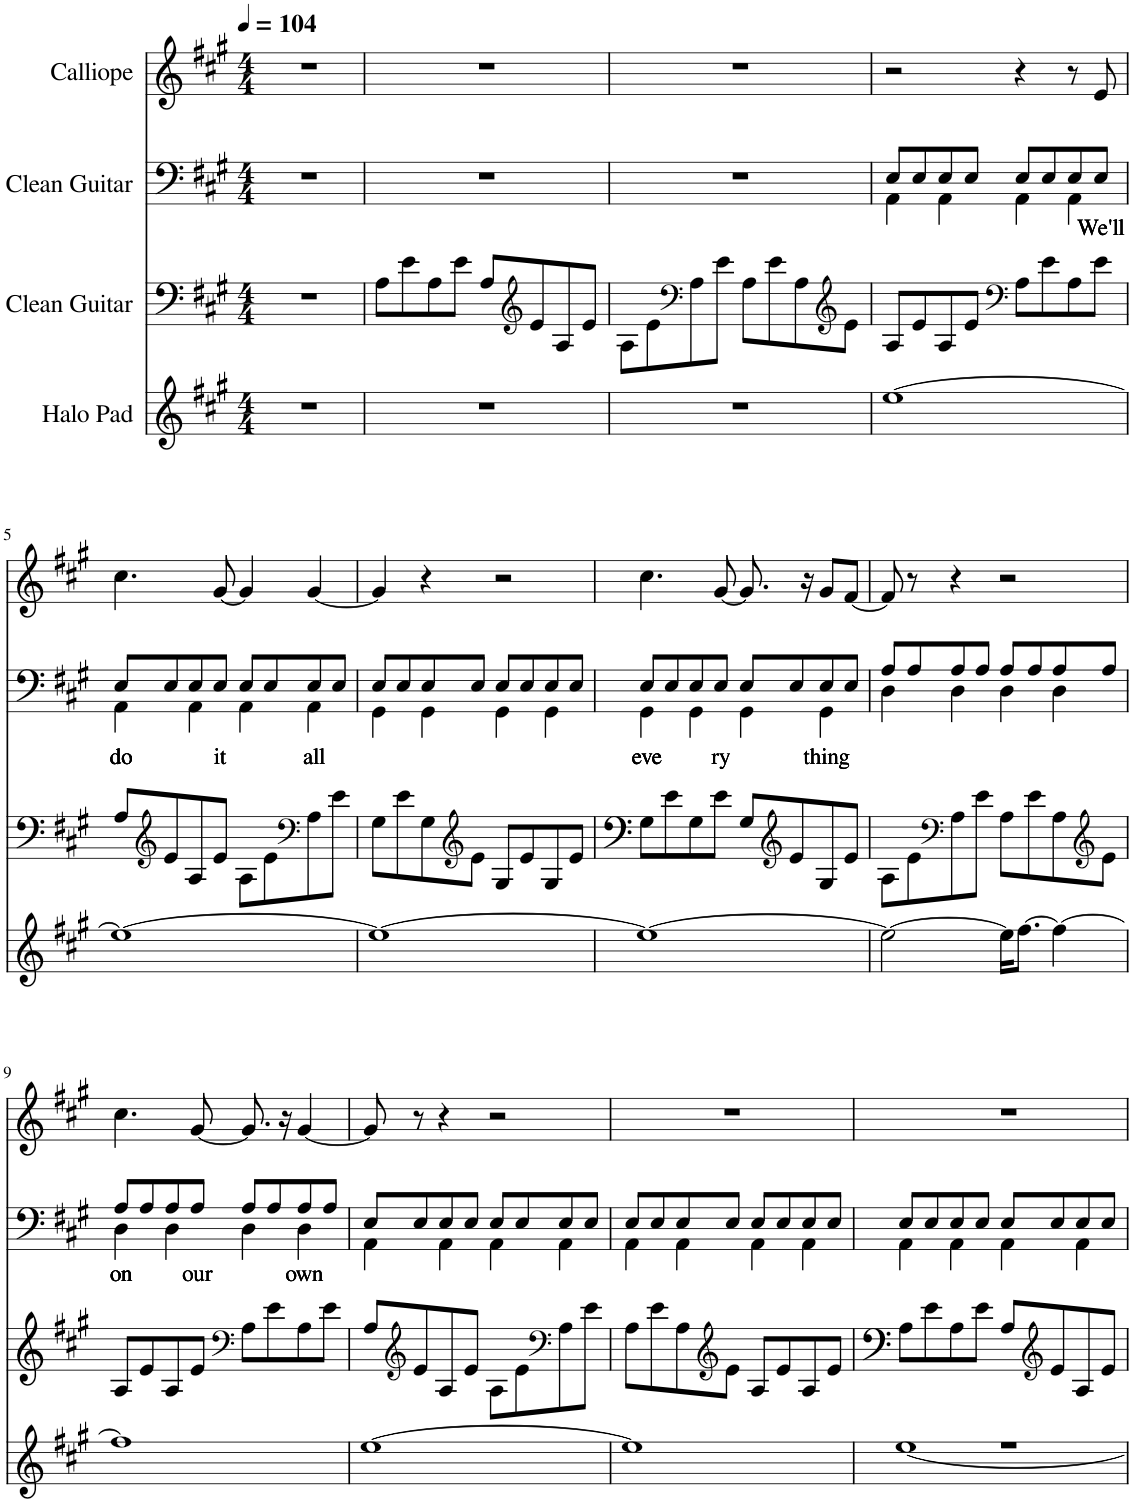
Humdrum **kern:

**kern	**kern	**kern	**text	**kern
*part4	*part3	*part2	*part2	*part1
*staff4	*staff3	*staff2	*staff2	*staff1
*I"Halo Pad	*I"Clean Guitar	*I"Clean Guitar	*	*I"Calliope
*clefG2	*clefF4	*clefF4	*	*clefG2
*k[f#c#g#]	*k[f#c#g#]	*k[f#c#g#]	*	*k[f#c#g#]
*M4/4	*M4/4	*M4/4	*	*M4/4
*MM104	*MM104	*MM104	*	*MM104
=1	=1	=1	=1	=1
1r	1r	1r	.	1r
=2	=2	=2	=2	=2
1r	8A\L	1r	.	1r
.	8e\	.	.	.
.	8A\	.	.	.
.	8e\J	.	.	.
.	8A/L	.	.	.
*	*clefG2	*	*	*
.	8e/	.	.	.
.	8A/	.	.	.
.	8e/J	.	.	.
=3	=3	=3	=3	=3
1r	8A\L	1r	.	1r
.	8e\	.	.	.
*	*clefF4	*	*	*
.	8A\	.	.	.
.	8e\J	.	.	.
.	8A\L	.	.	.
.	8e\	.	.	.
.	8A\	.	.	.
*	*clefG2	*	*	*
.	8e\J	.	.	.
=4	=4	=4	=4	=4
*	*	*^	*	*
[1ee	8A/L	8E/L	4AA\	.	2r
.	8e/	8E/	.	.	.
.	8A/	8E/	4AA\	.	.
.	8e/J	8E/J	.	.	.
*	*clefF4	*	*	*	*
.	8A\L	8E/L	4AA\	.	4r
.	8e\	8E/	.	.	.
.	8A\	8E/	4AA\	.	8r
!	!	!	!	!LO:LY:b	!
.	8e\J	8E/J	.	We'll	8e/
!!LO:LB:g=z
=5	=5	=5	=5	=5	=5
!	!	!	!	!LO:LY:b	!
1ee_	8A/L	8E/L	4AA\	do	4.cc#\
*	*clefG2	*	*	*	*
.	8e/	8E/	.	.	.
.	8A/	8E/	4AA\	.	.
!	!	!	!	!LO:LY:b	!
.	8e/J	8E/J	.	it	[8g#/
.	8A\L	8E/L	4AA\	.	4g#/]
.	8e\	8E/	.	.	.
*	*clefF4	*	*	*	*
!	!	!	!	!LO:LY:b	!
.	8A\	8E/	4AA\	all	[4g#/
.	8e\J	8E/J	.	.	.
=6	=6	=6	=6	=6	=6
1ee_	8G#\L	8E/L	4GG#\	.	4g#/]
.	8e\	8E/	.	.	.
.	8G#\	8E/	4GG#\	.	4r
*	*clefG2	*	*	*	*
.	8e\J	8E/J	.	.	.
.	8G#/L	8E/L	4GG#\	.	2r
.	8e/	8E/	.	.	.
.	8G#/	8E/	4GG#\	.	.
.	8e/J	8E/J	.	.	.
=7	=7	=7	=7	=7	=7
!	!	!	!	!LO:LY:b	!
1ee_	8G#\L	8E/L	4GG#\	eve	4.cc#\
.	8e\	8E/	.	.	.
.	8G#\	8E/	4GG#\	.	.
!	!	!	!	!LO:LY:b	!
.	8e\J	8E/J	.	ry	[8g#/
.	8G#/L	8E/L	4GG#\	.	8.g#/]
*	*clefG2	*	*	*	*
.	8e/	8E/	.	.	.
.	.	.	.	.	16r
!	!	!	!	!LO:LY:b	!
.	8G#/	8E/	4GG#\	thing	8g#/L
.	8e/J	8E/J	.	.	[8f#/J
=8	=8	=8	=8	=8	=8
2ee\_	8A\L	8A/L	4D\	.	8f#/]
.	8e\	8A/	.	.	8r
*	*clefF4	*	*	*	*
.	8A\	8A/	4D\	.	4r
.	8e\J	8A/J	.	.	.
16ee\KL]	8A\L	8A/L	4D\	.	2r
[8.ff#\J	.	.	.	.	.
.	8e\	8A/	.	.	.
4ff#\_	8A\	8A/	4D\	.	.
*	*clefG2	*	*	*	*
.	8e\J	8A/J	.	.	.
!!LO:LB:g=z
=9	=9	=9	=9	=9	=9
!	!	!	!	!LO:LY:b	!
1ff#]	8A/L	8A/L	4D\	on	4.cc#\
.	8e/	8A/	.	.	.
.	8A/	8A/	4D\	.	.
!	!	!	!	!LO:LY:b	!
.	8e/J	8A/J	.	our	[8g#/
*	*clefF4	*	*	*	*
.	8A\L	8A/L	4D\	.	8.g#/]
.	8e\	8A/	.	.	.
.	.	.	.	.	16r
!	!	!	!	!LO:LY:b	!
.	8A\	8A/	4D\	own	[4g#/
.	8e\J	8A/J	.	.	.
=10	=10	=10	=10	=10	=10
[1ee	8A/L	8E/L	4AA\	.	8g#/]
*	*clefG2	*	*	*	*
.	8e/	8E/	.	.	8r
.	8A/	8E/	4AA\	.	4r
.	8e/J	8E/J	.	.	.
.	8A\L	8E/L	4AA\	.	2r
.	8e\	8E/	.	.	.
*	*clefF4	*	*	*	*
.	8A\	8E/	4AA\	.	.
.	8e\J	8E/J	.	.	.
=11	=11	=11	=11	=11	=11
1ee]	8A\L	8E/L	4AA\	.	1r
.	8e\	8E/	.	.	.
.	8A\	8E/	4AA\	.	.
*	*clefG2	*	*	*	*
.	8e\J	8E/J	.	.	.
.	8A/L	8E/L	4AA\	.	.
.	8e/	8E/	.	.	.
.	8A/	8E/	4AA\	.	.
.	8e/J	8E/J	.	.	.
=12	=12	=12	=12	=12	=12
*^	*	*	*	*	*
1r	[1ee	8A\L	8E/L	4AA\	.	1r
.	.	8e\	8E/	.	.	.
.	.	8A\	8E/	4AA\	.	.
.	.	8e\J	8E/J	.	.	.
.	.	8A/L	8E/L	4AA\	.	.
*	*	*clefG2	*	*	*	*
.	.	8e/	8E/	.	.	.
.	.	8A/	8E/	4AA\	.	.
.	.	8e/J	8E/J	.	.	.
*v	*v	*	*v	*v	*	*
=	=	=	=	=
*-	*-	*-	*-	*-
